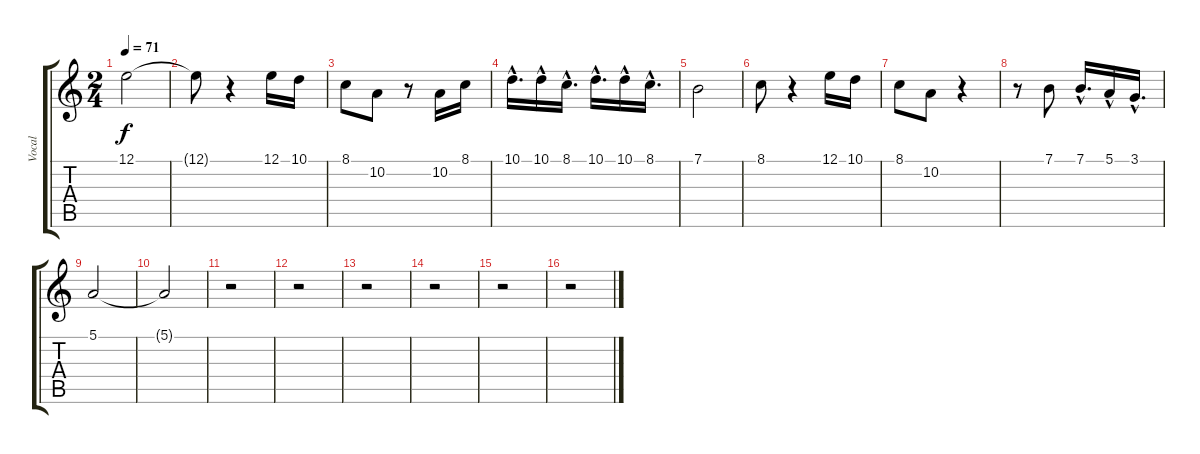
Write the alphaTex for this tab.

\track ("Vocal" "Vocal") {instrument ocarina}
\staff {score tabs}
\tuning (E4 B3 G3 D3 A2 E2) {hide}
\ts (2 4)
\tempo 71
\clef g2
\ks c
12.1.2{dy f} |
12.1{t}.8 r.4 12.1.16 10.1.16 |
8.1.8 10.2.8 r.8 10.2.16 8.1.16 |
10.1{hac}.16{d} 10.1{hac}.16 8.1{hac}.16{d} 10.1{hac}.16{d} 10.1{hac}.16 8.1{hac}.16{d} |
7.1.2 |
8.1.8 r.4 12.1.16 10.1.16 |
8.1.8 10.2.8 r.4 |
r.8 7.1.8 7.1{hac}.16{d} 5.1{hac}.16 3.1{hac}.16{d} |
5.1.2 |
5.1{t}.2 |
r.2 |
r.2 |
r.2 |
r.2 |
r.2 |
r.2
